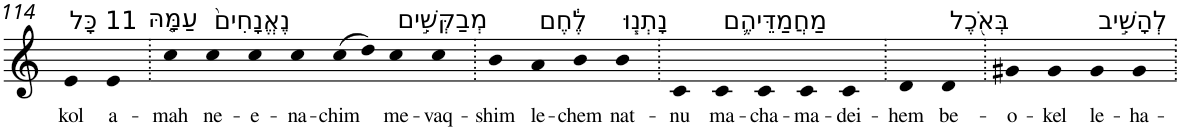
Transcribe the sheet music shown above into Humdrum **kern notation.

**kern	**text
*part1	*part1
*staff1	*staff1
*I"Piano	*
*I'Pno	*
!!LO:PB:g=z
*clefG2	*
*k[]	*
=114	=114
!LO:TX:a:t=11 כָּל	!
!	!LO:LY:b
4e	kol
!LO:TX:a:t=עַמָּ֤הּ	!
!	!LO:LY:b
4e	a-
=115.	=115.
!	!LO:LY:b
4cc	-mah
!LO:TX:a:t=נֶאֱנָחִים֙	!
!	!LO:LY:b
4cc	ne-
!	!LO:LY:b
4cc	-e-
!	!LO:LY:b
4cc	-na-
!	!LO:LY:b
(>8cc	-chim
8dd)	.
!LO:TX:a:t=מְבַקְּשִׁ֣ים	!
!	!LO:LY:b
4cc	me-
!	!LO:LY:b
4cc	-vaq-
=116.	=116.
!	!LO:LY:b
4b	-shim
!LO:TX:a:t=לֶ֔חֶם	!
!	!LO:LY:b
4a	le-
!	!LO:LY:b
4b	-chem
!LO:TX:a:t=נָתְנ֧וּ	!
!	!LO:LY:b
4b	nat-
=117.	=117.
!	!LO:LY:b
4c	-nu
!LO:TX:a:t=מַחֲמַדֵּיהֶ֛ם	!
!	!LO:LY:b
4c	ma-
!	!LO:LY:b
4c	-cha-
!	!LO:LY:b
4c	-ma-
!	!LO:LY:b
4c	-dei-
=118.	=118.
!	!LO:LY:b
4d	-hem
!LO:TX:a:t=בְּאֹ֖כֶל	!
!	!LO:LY:b
4d	be-
=119.	=119.
!	!LO:LY:b
4g#X	-o-
!	!LO:LY:b
4g#	-kel
!LO:TX:a:t=לְהָשִׁ֣יב	!
!	!LO:LY:b
4g#	le-
!	!LO:LY:b
4g#	-ha-
=.	=.
*-	*-
